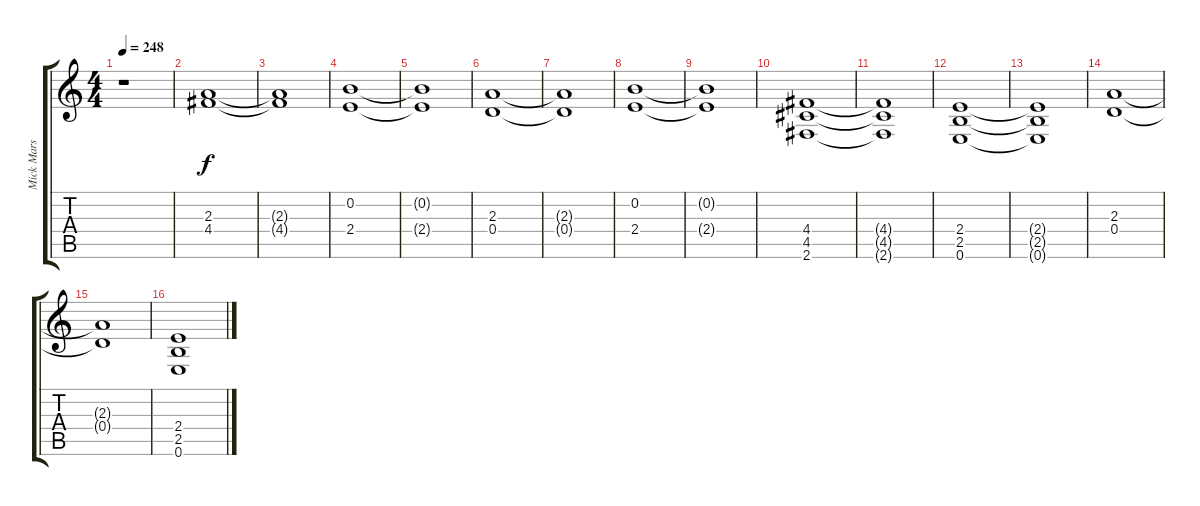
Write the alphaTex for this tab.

\track ("Mick Mars" "Mick Mars") {instrument distortionguitar}
\staff {score tabs}
\tuning (E4 B3 G3 D3 A2 E2) {hide}
\ts (4 4)
\tempo 248
\clef g2
\ks c
r.1{dy fff} |
(2.3 4.4).1{dy f} |
(2.3{t} 4.4{t}).1 |
(0.2 2.4).1 |
(0.2{t} 2.4{t}).1 |
(2.3 0.4).1 |
(2.3{t} 0.4{t}).1 |
(0.2 2.4).1 |
(0.2{t} 2.4{t}).1 |
(4.4 4.5 2.6).1 |
(4.4{t} 4.5{t} 2.6{t}).1 |
(2.4 2.5 0.6).1 |
(2.4{t} 2.5{t} 0.6{t}).1 |
(2.3 0.4).1 |
(2.3{t} 0.4{t}).1 |
(2.4 2.5 0.6).1
